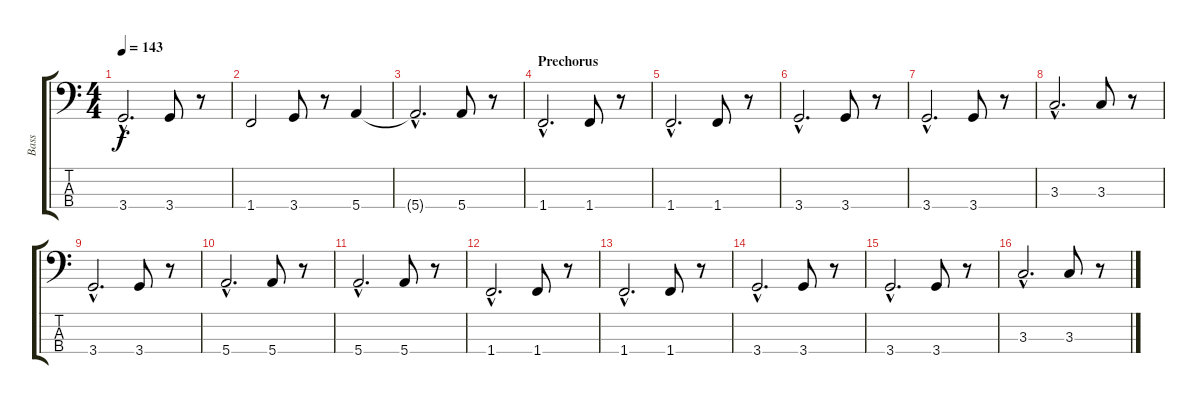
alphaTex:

\track ("Bass" "Bass") {instrument electricbassfinger}
\staff {score tabs}
\tuning (G2 D2 A1 E1) {hide}
\ts (4 4)
\tempo 143
\clef f4
\ks c
3.4{hac}.2{d dy f} 3.4.8 r.8 |
1.4.2 3.4.8 r.8 5.4.4 |
5.4{hac t}.2{d} 5.4.8 r.8 |
\section ("" "Prechorus")
1.4{hac}.2{d} 1.4.8 r.8 |
1.4{hac}.2{d} 1.4.8 r.8 |
3.4{hac}.2{d} 3.4.8 r.8 |
3.4{hac}.2{d} 3.4.8 r.8 |
3.3{hac}.2{d} 3.3.8 r.8 |
3.4{hac}.2{d} 3.4.8 r.8 |
5.4{hac}.2{d} 5.4.8 r.8 |
5.4{hac}.2{d} 5.4.8 r.8 |
1.4{hac}.2{d} 1.4.8 r.8 |
1.4{hac}.2{d} 1.4.8 r.8 |
3.4{hac}.2{d} 3.4.8 r.8 |
3.4{hac}.2{d} 3.4.8 r.8 |
3.3{hac}.2{d} 3.3.8 r.8
